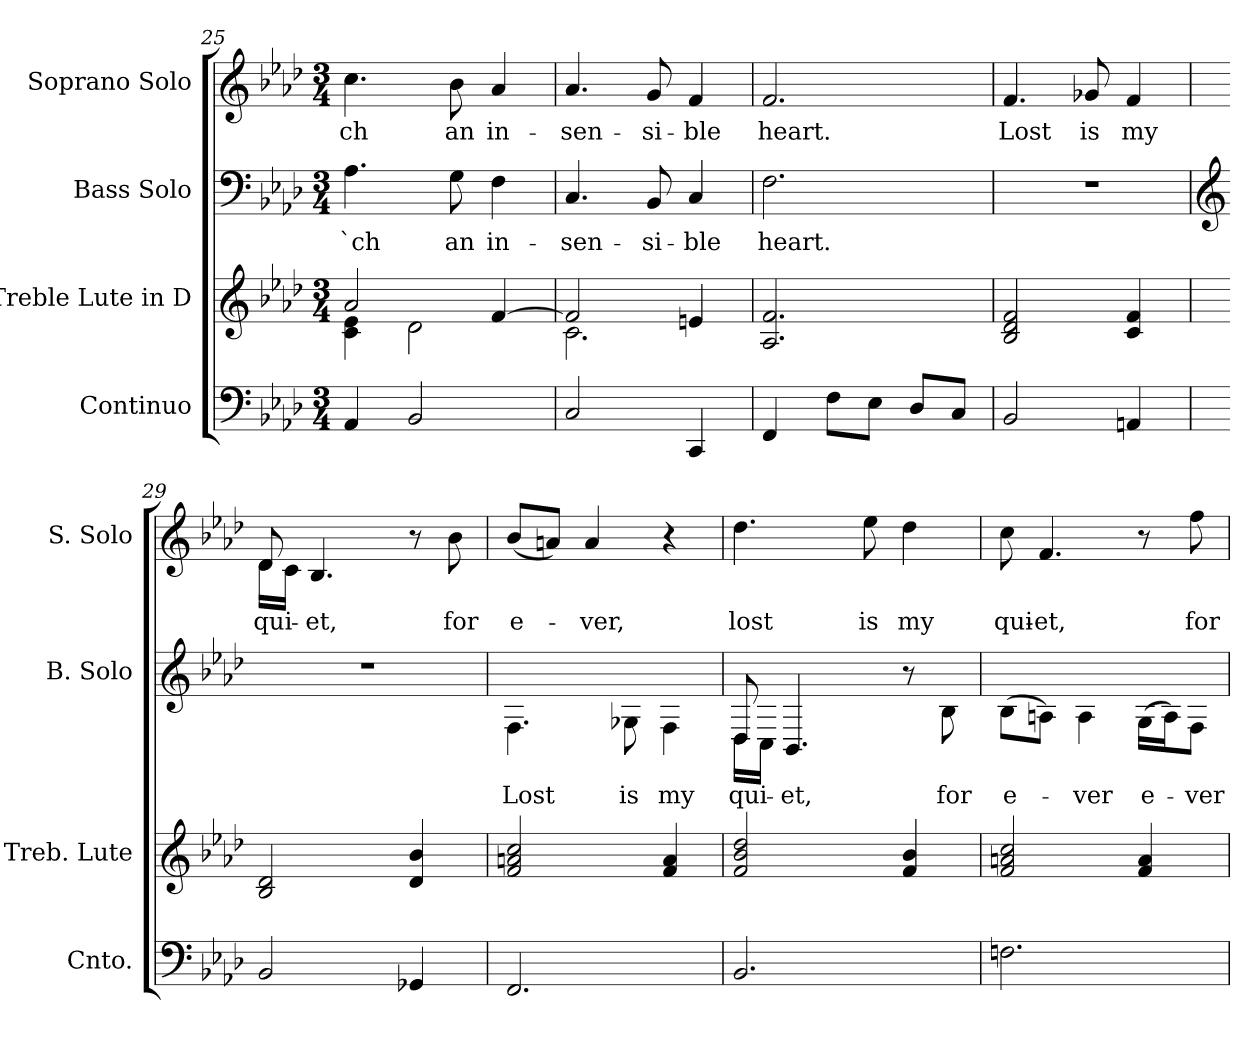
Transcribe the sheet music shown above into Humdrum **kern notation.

**kern	**kern	**kern	**text	**kern	**text
*part4	*part3	*part2	*part2	*part1	*part1
*staff4	*staff3	*staff2	*staff2	*staff1	*staff1
*I"Continuo	*I"Treble Lute in D	*I"Bass Solo	*	*I"Soprano Solo	*
*I'Cnto.	*I'Treb. Lute	*I'B. Solo	*	*I'S. Solo	*
*clefF4	*clefG2	*clefF4	*	*clefG2	*
*k[b-e-a-d-]	*k[b-e-a-d-]	*k[b-e-a-d-]	*	*k[b-e-a-d-]	*
*f:	*f:	*f:	*	*f:	*
*M3/4	*M3/4	*M3/4	*	*M3/4	*
=25	=25	=25	=25	=25	=25
*	*^	*	*	*	*
!	!	!	!	!LO:LY:b:color=#000000	!	!
!	!	!	!	!	!	!LO:LY:b:color=#000000
4AA-i/	2a-i/	4ci\ 4e-i	4.A-i\	-`ch	4.cci\	-ch
2BB-i/	.	2d-i\	.	.	.	.
!	!	!	!	!LO:LY:b:color=#000000	!	!
!	!	!	!	!	!	!LO:LY:b:color=#000000
.	.	.	8Gi\	an	8b-i\	an
!	!	!	!	!LO:LY:b:color=#000000	!	!
!	!	!	!	!	!	!LO:LY:b:color=#000000
.	[4fi/	.	4Fi\	in-	4a-i/	in-
!!LO:LB:g=z
=26	=26	=26	=26	=26	=26	=26
!	!	!	!	!LO:LY:b:color=#000000	!	!
!	!	!	!	!	!	!LO:LY:b:color=#000000
2Ci/	2fi/]	2.ci\	4.Ci/	-sen-	4.a-i/	-sen-
!	!	!	!	!LO:LY:b:color=#000000	!	!
!	!	!	!	!	!	!LO:LY:b:color=#000000
.	.	.	8BB-i/	-si-	8gi/	-si-
!	!	!	!	!LO:LY:b:color=#000000	!	!
!	!	!	!	!	!	!LO:LY:b:color=#000000
4CCi/	4eni/	.	4Ci/	-ble	4fi/	-ble
*	*v	*v	*	*	*	*
=27	=27	=27	=27	=27	=27
!	!	!	!LO:LY:b:color=#000000	!	!
!	!	!	!	!	!LO:LY:b:color=#000000
4FFi/	2.A-i/ 2.fi	2.Fi\	heart.	2.fi/	heart.
8Fi\L	.	.	.	.	.
8E-i\J	.	.	.	.	.
8D-i/L	.	.	.	.	.
8Ci/J	.	.	.	.	.
=28	=28	=28	=28	=28	=28
!	!	!LO:N:vis=1	!	!	!
!	!	!	!	!	!LO:LY:b:color=#000000
2BB-i/	2B-i/ 2d-i 2fi	2.r	.	4.fi/	Lost
!	!	!	!	!	!LO:LY:b:color=#000000
.	.	.	.	8g-Xi/	is
!	!	!	!	!	!LO:LY:b:color=#000000
4AAni/	4ci/ 4fi	.	.	4fi/	my
=29	=29	=29	=29	=29	=29
*	*	*clefG2	*	*	*
!	!	!LO:N:vis=1	!	!	!
!	!	!	!	!	!LO:LY:b:color=#000000
*	*	*	*	*^	*
2BB-i/	2B-i/ 2d-i	2.r	.	8d-i/	16d-i\LL	qui-
.	.	.	.	.	16ci\JJ	.
!	!	!	!	!	!	!LO:LY:b:color=#000000
.	.	.	.	4.B-i/	8ryy	-et,
.	.	.	.	.	4ryy	.
4GG-Xi/	4d-i/ 4b-i	.	.	8r	8ryy	.
!	!	!	!	!	!	!LO:LY:b:color=#000000
.	.	.	.	8b-i\	8ryy	for
*	*	*	*	*v	*v	*
=30	=30	=30	=30	=30	=30
*	*	*	*	*^	*
!	!	!	!LO:LY:b:color=#000000	!	!	!
*	*	*	*	*v	*v	*
*	*	*	*	*^	*
!	!	!	!	!	!	!LO:LY:b:color=#000000
*	*	*	*	*v	*v	*
2.FFi/	2fi/ 2ani 2cci	4.Fi\	Lost	(8b-i/L	e-
.	.	.	.	8ani/J)	.
!	!	!	!	!	!LO:LY:b:color=#000000
.	.	.	.	4ai/	-ver,
!	!	!	!LO:LY:b:color=#000000	!	!
.	.	8G-Xi\	is	.	.
!	!	!	!LO:LY:b:color=#000000	!	!
.	4fi/ 4ai	4Fi\	my	4r	.
!!LO:PB:g=z
=31	=31	=31	=31	=31	=31
!	!	!	!LO:LY:b:color=#000000	!	!
*	*	*^	*	*	*
!	!	!	!	!	!	!LO:LY:b:color=#000000
2.BB-i/	2fi/ 2b-i 2dd-i	8D-i/	16D-i\LL	qui-	4.dd-i\	lost
.	.	.	16Ci\JJ	.	.	.
!	!	!	!	!LO:LY:b:color=#000000	!	!
.	.	4.BB-i/	8ryy	-et,	.	.
.	.	.	4ryy	.	.	.
!	!	!	!	!	!	!LO:LY:b:color=#000000
.	.	.	.	.	8ee-i\	is
!	!	!	!	!	!	!LO:LY:b:color=#000000
.	4fi/ 4b-i	8r	4ryy	.	4dd-i\	my
!	!	!	!	!LO:LY:b:color=#000000	!	!
.	.	8B-i\	.	for	.	.
*	*	*v	*v	*	*	*
=32	=32	=32	=32	=32	=32
!	!	!	!LO:LY:b:color=#000000	!	!
!	!	!	!	!	!LO:LY:b:color=#000000
*	*	*	*	*^	*
2.Fni\	2fi/ 2ani 2cci	(8B-i\L	e-	8cci\	2ryy	qui-
!	!	!	!	!	!	!LO:LY:b:color=#000000
.	.	8Ani\J)	.	4.fi/	.	-et,
!	!	!	!LO:LY:b:color=#000000	!	!	!
.	.	4Ai\	-ver	.	.	.
!	!	!	!LO:LY:b:color=#000000	!	!	!
.	4fi/ 4ai	(16Gi\LL	e-	8r	8ryy	.
.	.	16Ai\J)	.	.	.	.
!	!	!	!LO:LY:b:color=#000000	!	!	!
!	!	!	!	!	!	!LO:LY:b:color=#000000
.	.	8Fi\J	-ver	8ffi\	8ryy	for
*	*	*	*	*v	*v	*
=	=	=	=	=	=
*-	*-	*-	*-	*-	*-
